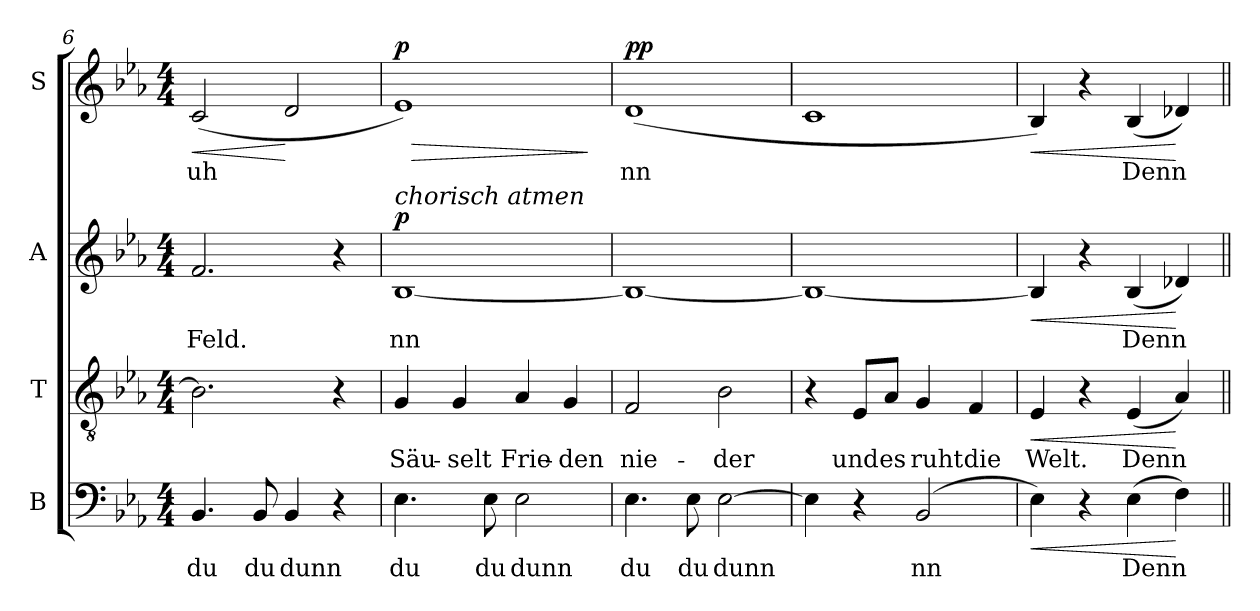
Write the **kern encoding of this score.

**kern	**text	**dynam	**kern	**text	**dynam	**kern	**text	**dynam	**kern	**text	**dynam
*part4	*part4	*part4	*part3	*part3	*part3	*part2	*part2	*part2	*part1	*part1	*part1
*staff4	*staff4	*staff4	*staff3	*staff3	*staff3	*staff2	*staff2	*staff2	*staff1	*staff1	*staff1
*I"B	*	*	*I"T	*	*	*I"A	*	*	*I"S	*	*
*I'B	*	*	*I'T	*	*	*I'A	*	*	*I'S	*	*
!!LO:LB:g=z
*clefF4	*	*	*clefGv2	*	*	*clefG2	*	*	*clefG2	*	*
*	*	*	*ITrd7c12	*	*	*	*	*	*	*	*
*k[b-e-a-]	*	*	*k[b-e-a-]	*	*	*k[b-e-a-]	*	*	*k[b-e-a-]	*	*
*E-:	*	*	*E-:	*	*	*E-:	*	*	*E-:	*	*
*M4/4	*	*	*M4/4	*	*	*M4/4	*	*	*M4/4	*	*
=6	=6	=6	=6	=6	=6	=6	=6	=6	=6	=6	=6
!	!LO:LY:b:color=#000000	!	!	!	!	!	!	!	!	!	!
!	!	!	!	!	!	!	!LO:LY:b:color=#000000	!	!	!	!
!	!	!	!	!	!	!	!	!	!	!LO:LY:b:color=#000000	!LO:HP:b
4.BB-i/	du	.	2.BB-i\]	.	.	2.fi/	Feld.	.	(2ci/	uh	<
!	!LO:LY:b:color=#000000	!	!	!	!	!	!	!	!	!	!
8BB-i/	du	.	.	.	.	.	.	.	.	.	.
!	!LO:LY:b:color=#000000	!	!	!	!	!	!	!	!	!	!
4BB-i/	dunn	.	.	.	.	.	.	.	2di/	.	[
4r	.	.	4r	.	.	4r	.	.	.	.	.
=7	=7	=7	=7	=7	=7	=7	=7	=7	=7	=7	=7
!	!LO:LY:b:color=#000000	!	!	!	!	!	!	!	!	!	!
!	!	!	!	!LO:LY:b:color=#000000	!	!	!	!	!	!	!
!	!	!	!	!	!	!LO:TX:a:i:t=chorisch atmen	!	!	!	!	!
!	!	!	!	!	!	!	!LO:LY:b:color=#000000	!	!	!	!LO:HP:b
4.E-i\	du	.	4GGi/	Säu-	.	[<1B-i	nn	p	1e-i)	.	> p
!	!	!	!	!LO:LY:b:color=#000000	!	!	!	!	!	!	!
.	.	.	4GGi/	-selt	.	.	.	.	.	.	.
!	!LO:LY:b:color=#000000	!	!	!	!	!	!	!	!	!	!
8E-i\	du	.	.	.	.	.	.	.	.	.	.
!	!LO:LY:b:color=#000000	!	!	!	!	!	!	!	!	!	!
!	!	!	!	!LO:LY:b:color=#000000	!	!	!	!	!	!	!
2E-i\	dunn	.	4AA-i/	Frie-	.	.	.	.	.	.	.
!	!	!	!	!LO:LY:b:color=#000000	!	!	!	!	!	!	!
.	.	.	4GGi/	-den	.	.	.	.	.	.	.
.	.	.	.	.	.	.	.	.	.	.	]
=8	=8	=8	=8	=8	=8	=8	=8	=8	=8	=8	=8
!	!LO:LY:b:color=#000000	!	!	!	!	!	!	!	!	!	!
!	!	!	!	!LO:LY:b:color=#000000	!	!	!	!	!	!	!
!	!	!	!	!	!	!	!	!	!	!LO:LY:b:color=#000000	!
4.E-i\	du	.	2FFi/	nie-	.	1B-i_<	.	.	(1di	nn	pp
!	!LO:LY:b:color=#000000	!	!	!	!	!	!	!	!	!	!
8E-i\	du	.	.	.	.	.	.	.	.	.	.
!	!LO:LY:b:color=#000000	!	!	!	!	!	!	!	!	!	!
!	!	!	!	!LO:LY:b:color=#000000	!	!	!	!	!	!	!
[>2E-i\	dunn	.	2BB-i\	-der	.	.	.	.	.	.	.
=9	=9	=9	=9	=9	=9	=9	=9	=9	=9	=9	=9
4E-i\]	.	.	4r	.	.	1B-i_<	.	.	1ci	.	.
!	!	!	!	!LO:LY:b:color=#000000	!	!	!	!	!	!	!
4r	.	.	8EE-i/L	und	.	.	.	.	.	.	.
!	!	!	!	!LO:LY:b:color=#000000	!	!	!	!	!	!	!
.	.	.	8AA-i/J	es	.	.	.	.	.	.	.
!	!LO:LY:b:color=#000000	!	!	!	!	!	!	!	!	!	!
!	!	!	!	!LO:LY:b:color=#000000	!	!	!	!	!	!	!
(2BB-i/	nn	.	4GGi/	ruht	.	.	.	.	.	.	.
!	!	!	!	!LO:LY:b:color=#000000	!	!	!	!	!	!	!
.	.	.	4FFi/	die	.	.	.	.	.	.	.
=10	=10	=10	=10	=10	=10	=10	=10	=10	=10	=10	=10
!	!	!LO:HP:b	!	!	!	!	!	!	!	!	!
!	!	!	!	!LO:LY:b:color=#000000	!LO:HP:b	!	!	!LO:HP:b	!	!	!LO:HP:b
4E-i\)	.	<	4EE-i/	Welt.	<	4B-i/]	.	<	4B-i/)	.	<
4r	.	.	4r	.	.	4r	.	.	4r	.	.
!	!LO:LY:b:color=#000000	!	!	!	!	!	!	!	!	!	!
!	!	!	!	!LO:LY:b:color=#000000	!	!	!	!	!	!	!
!	!	!	!	!	!	!	!LO:LY:b:color=#000000	!	!	!	!
!	!	!	!	!	!	!	!	!	!	!LO:LY:b:color=#000000	!
(4E-i\	Denn	.	(4EE-i/	Denn	.	(4B-i/	Denn	.	(4B-i/	Denn	.
4Fi\)	.	[	4AA-i/)	.	[	4d-Xi/)	.	[	4d-Xi/)	.	[
=||	=||	=||	=||	=||	=||	=||	=||	=||	=||	=||	=||
*-	*-	*-	*-	*-	*-	*-	*-	*-	*-	*-	*-
